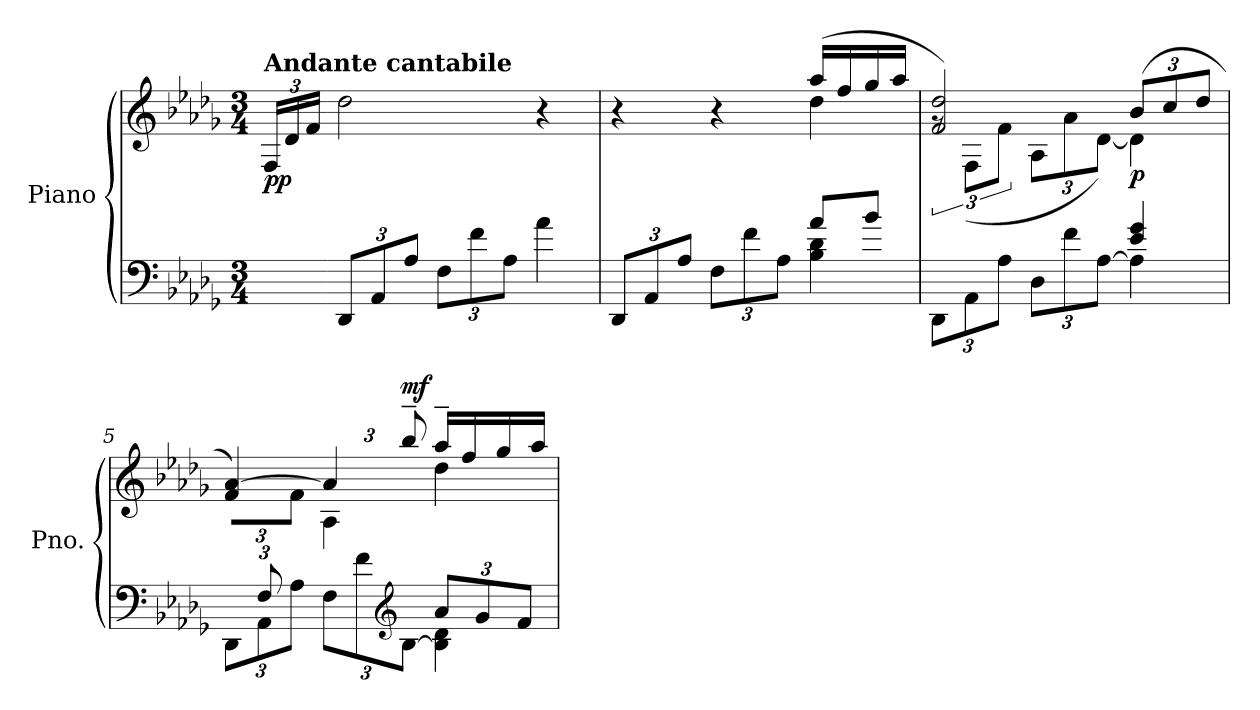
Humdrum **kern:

**kern	**kern	**dynam
*part1	*part1	*part1
*staff2	*staff1	*staff1/2
*I"Piano	*	*
*I'Pno.	*	*
*clefF4	*clefG2	*
*k[b-e-a-d-g-]	*k[b-e-a-d-g-]	*
*M3/4	*M3/4	*
*	*Xbrackettup	*
=1	=1	=1
!	!LO:TX:a:B:t=Andante cantabile	!
!	!	!LO:DY:b
8ryy	24F!/LL	pp
.	24d-!/	.
.	24f!/JJ	.
=2-	=2-	=2-
*Xbrackettup	*	*
12DD-/L	2dd-\	.
12AA-/	.	.
12A-/J	.	.
12F\L	.	.
12f\	.	.
12A-\J	.	.
4a-\	4r	.
=3	=3	=3
*^	*^	*
12DD-/L	2ryy	4r	4ryy	.
12AA-/	.	.	.	.
12A-/J	.	.	.	.
12F\L	.	4r	4ryy	.
12f\	.	.	.	.
12A-\J	.	.	.	.
4B-\ 4d-\	8a-/L	(>16aa-/LL	4dd-\	.
.	.	16ff/	.	.
.	8b-/J	16gg-/	.	.
.	.	16aa-/JJ	.	.
=4	=4	=4	=4	=4
*	*	*	*brackettup	*
12DD-\L	2ryy	2f/ 2dd-/)	12rg	.
12AA-\	.	.	(>12F\L	.
12A-\J	.	.	12f\J	.
*	*	*	*Xbrackettup	*
12D-\L	.	.	12A-\L	.
12f\	.	.	12a-\	.
[12A-\J	.	.	[12d-\J)	.
!	!	!	!	!LO:DY:b
4A-\]	4e-/ 4g-/	(>12b-/L	4d-\]	p
.	.	12cc/	.	.
.	.	12dd-/J	.	.
!!LO:LB:g=z	!!
=5	=5	=5	=5	=5
*	*^	*	*	*
*	*	*	*	*brackettup	*
12ryy	12DD-\L	4ryy	4f/ [4a-/)	12rg	.
(>12F/L	12AA-\	.	.	12ryy	.
12%7ryy	12A-\J	.	.	12f\J	.
.	12F\L	4ryy	6a-/]	4A-\)	.
.	12f\	.	.	.	.
*clefG2	*	*	*	*	*
!	!	!	!	!	!LO:DY:a
.	[12B-\J	.	12bb-~/	.	mf
.	4B-\] 4d-\	12a-/L	16aa-~/LL	4dd-\	.
.	.	.	16ff/	.	.
.	.	12g-/	.	.	.
.	.	.	16gg-/	.	.
.	.	12f/J	.	.	.
.	.	.	16aa-/JJ	.	.
*v	*v	*v	*	*	*
*	*v	*v	*
=	=	=
*-	*-	*-
